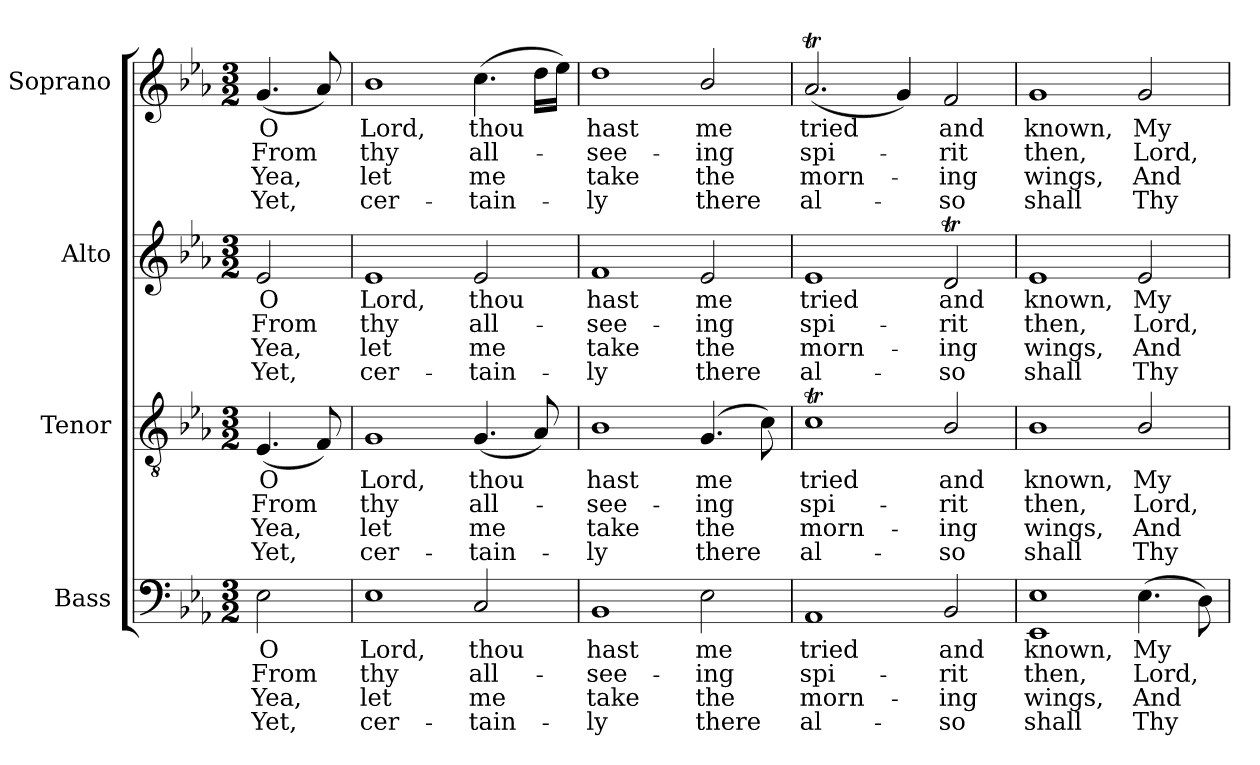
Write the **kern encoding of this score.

**kern	**text	**text	**text	**text	**kern	**text	**text	**text	**text	**kern	**text	**text	**text	**text	**kern	**text	**text	**text	**text
*part4	*part4	*part4	*part4	*part4	*part3	*part3	*part3	*part3	*part3	*part2	*part2	*part2	*part2	*part2	*part1	*part1	*part1	*part1	*part1
*staff4	*staff4	*staff4	*staff4	*staff4	*staff3	*staff3	*staff3	*staff3	*staff3	*staff2	*staff2	*staff2	*staff2	*staff2	*staff1	*staff1	*staff1	*staff1	*staff1
*I"Bass	*	*	*	*	*I"Tenor	*	*	*	*	*I"Alto	*	*	*	*	*I"Soprano	*	*	*	*
*I'B.	*	*	*	*	*I'T.	*	*	*	*	*I'A.	*	*	*	*	*I'S.	*	*	*	*
!!LO:PB:g=z
*clefF4	*	*	*	*	*clefGv2	*	*	*	*	*clefG2	*	*	*	*	*clefG2	*	*	*	*
*	*	*	*	*	*ITrd7c12	*	*	*	*	*	*	*	*	*	*	*	*	*	*
*k[b-e-a-]	*	*	*	*	*k[b-e-a-]	*	*	*	*	*k[b-e-a-]	*	*	*	*	*k[b-e-a-]	*	*	*	*
*E-:	*	*	*	*	*E-:	*	*	*	*	*E-:	*	*	*	*	*E-:	*	*	*	*
*M3/2	*	*	*	*	*M3/2	*	*	*	*	*M3/2	*	*	*	*	*M3/2	*	*	*	*
=	=	=	=	=	=	=	=	=	=	=	=	=	=	=	=	=	=	=	=
!	!LO:LY:b:color=#000000	!LO:LY:b:color=#000000	!LO:LY:b:color=#000000	!LO:LY:b:color=#000000	!	!	!	!	!	!	!	!	!	!	!	!	!	!	!
!	!	!	!	!	!	!LO:LY:b:color=#000000	!LO:LY:b:color=#000000	!LO:LY:b:color=#000000	!LO:LY:b:color=#000000	!	!	!	!	!	!	!	!	!	!
!	!	!	!	!	!	!	!	!	!	!	!LO:LY:b:color=#000000	!LO:LY:b:color=#000000	!LO:LY:b:color=#000000	!LO:LY:b:color=#000000	!	!	!	!	!
!	!	!	!	!	!	!	!	!	!	!	!	!	!	!	!	!LO:LY:b:color=#000000	!LO:LY:b:color=#000000	!LO:LY:b:color=#000000	!LO:LY:b:color=#000000
2E-i\	O	From	Yea,	Yet,	(4.EE-i/	O	From	Yea,	Yet,	2e-i/	O	From	Yea,	Yet,	(4.gi/	O	From	Yea,	Yet,
.	.	.	.	.	8FFi/)	.	.	.	.	.	.	.	.	.	8a-i/)	.	.	.	.
=1	=1	=1	=1	=1	=1	=1	=1	=1	=1	=1	=1	=1	=1	=1	=1	=1	=1	=1	=1
!	!LO:LY:b:color=#000000	!LO:LY:b:color=#000000	!LO:LY:b:color=#000000	!LO:LY:b:color=#000000	!	!	!	!	!	!	!	!	!	!	!	!	!	!	!
!	!	!	!	!	!	!LO:LY:b:color=#000000	!LO:LY:b:color=#000000	!LO:LY:b:color=#000000	!LO:LY:b:color=#000000	!	!	!	!	!	!	!	!	!	!
!	!	!	!	!	!	!	!	!	!	!	!LO:LY:b:color=#000000	!LO:LY:b:color=#000000	!LO:LY:b:color=#000000	!LO:LY:b:color=#000000	!	!	!	!	!
!	!	!	!	!	!	!	!	!	!	!	!	!	!	!	!	!LO:LY:b:color=#000000	!LO:LY:b:color=#000000	!LO:LY:b:color=#000000	!LO:LY:b:color=#000000
1E-i	Lord,	thy	let	cer-	1GGi	Lord,	thy	let	cer-	1e-i	Lord,	thy	let	cer-	1b-i	Lord,	thy	let	cer-
!	!LO:LY:b:color=#000000	!LO:LY:b:color=#000000	!LO:LY:b:color=#000000	!LO:LY:b:color=#000000	!	!	!	!	!	!	!	!	!	!	!	!	!	!	!
!	!	!	!	!	!	!LO:LY:b:color=#000000	!LO:LY:b:color=#000000	!LO:LY:b:color=#000000	!LO:LY:b:color=#000000	!	!	!	!	!	!	!	!	!	!
!	!	!	!	!	!	!	!	!	!	!	!LO:LY:b:color=#000000	!LO:LY:b:color=#000000	!LO:LY:b:color=#000000	!LO:LY:b:color=#000000	!	!	!	!	!
!	!	!	!	!	!	!	!	!	!	!	!	!	!	!	!	!LO:LY:b:color=#000000	!LO:LY:b:color=#000000	!LO:LY:b:color=#000000	!LO:LY:b:color=#000000
2Ci/	thou	all-	-me	tain-	(4.GGi/	thou	all-	-me	tain-	2e-i/	thou	all-	-me	tain-	(4.cci\	thou	all-	-me	tain-
.	.	.	.	.	8AA-i/)	.	.	.	.	.	.	.	.	.	16ddi\LL	.	.	.	.
.	.	.	.	.	.	.	.	.	.	.	.	.	.	.	16ee-i\JJ)	.	.	.	.
=2	=2	=2	=2	=2	=2	=2	=2	=2	=2	=2	=2	=2	=2	=2	=2	=2	=2	=2	=2
!	!LO:LY:b:color=#000000	!LO:LY:b:color=#000000	!LO:LY:b:color=#000000	!LO:LY:b:color=#000000	!	!	!	!	!	!	!	!	!	!	!	!	!	!	!
!	!	!	!	!	!	!LO:LY:b:color=#000000	!LO:LY:b:color=#000000	!LO:LY:b:color=#000000	!LO:LY:b:color=#000000	!	!	!	!	!	!	!	!	!	!
!	!	!	!	!	!	!	!	!	!	!	!LO:LY:b:color=#000000	!LO:LY:b:color=#000000	!LO:LY:b:color=#000000	!LO:LY:b:color=#000000	!	!	!	!	!
!	!	!	!	!	!	!	!	!	!	!	!	!	!	!	!	!LO:LY:b:color=#000000	!LO:LY:b:color=#000000	!LO:LY:b:color=#000000	!LO:LY:b:color=#000000
1BB-i	hast	-see-	-take	ly	1BB-i	hast	-see-	-take	ly	1fi	hast	-see-	-take	ly	1ddi	hast	-see-	-take	ly
!	!LO:LY:b:color=#000000	!LO:LY:b:color=#000000	!LO:LY:b:color=#000000	!LO:LY:b:color=#000000	!	!	!	!	!	!	!	!	!	!	!	!	!	!	!
!	!	!	!	!	!	!LO:LY:b:color=#000000	!LO:LY:b:color=#000000	!LO:LY:b:color=#000000	!LO:LY:b:color=#000000	!	!	!	!	!	!	!	!	!	!
!	!	!	!	!	!	!	!	!	!	!	!LO:LY:b:color=#000000	!LO:LY:b:color=#000000	!LO:LY:b:color=#000000	!LO:LY:b:color=#000000	!	!	!	!	!
!	!	!	!	!	!	!	!	!	!	!	!	!	!	!	!	!LO:LY:b:color=#000000	!LO:LY:b:color=#000000	!LO:LY:b:color=#000000	!LO:LY:b:color=#000000
2E-i\	me	-ing	the	there	(4.GGi/	me	-ing	the	there	2e-i/	me	-ing	the	there	2b-i/	me	-ing	the	there
.	.	.	.	.	8Ci\)	.	.	.	.	.	.	.	.	.	.	.	.	.	.
=3	=3	=3	=3	=3	=3	=3	=3	=3	=3	=3	=3	=3	=3	=3	=3	=3	=3	=3	=3
!	!LO:LY:b:color=#000000	!LO:LY:b:color=#000000	!LO:LY:b:color=#000000	!LO:LY:b:color=#000000	!	!	!	!	!	!	!	!	!	!	!	!	!	!	!
!	!	!	!	!	!	!LO:LY:b:color=#000000	!LO:LY:b:color=#000000	!LO:LY:b:color=#000000	!LO:LY:b:color=#000000	!	!	!	!	!	!	!	!	!	!
!	!	!	!	!	!	!	!	!	!	!	!LO:LY:b:color=#000000	!LO:LY:b:color=#000000	!LO:LY:b:color=#000000	!LO:LY:b:color=#000000	!	!	!	!	!
!	!	!	!	!	!	!	!	!	!	!	!	!	!	!	!	!LO:LY:b:color=#000000	!LO:LY:b:color=#000000	!LO:LY:b:color=#000000	!LO:LY:b:color=#000000
1AA-i	tried	spi-	morn-	-al-	1CTi	tried	spi-	morn-	-al-	1e-i	tried	spi-	morn-	-al-	(2.a-Ti/	tried	spi-	morn-	-al-
.	.	.	.	.	.	.	.	.	.	.	.	.	.	.	4gi/)	.	.	.	.
!	!LO:LY:b:color=#000000	!LO:LY:b:color=#000000	!LO:LY:b:color=#000000	!LO:LY:b:color=#000000	!	!	!	!	!	!	!	!	!	!	!	!	!	!	!
!	!	!	!	!	!	!LO:LY:b:color=#000000	!LO:LY:b:color=#000000	!LO:LY:b:color=#000000	!LO:LY:b:color=#000000	!	!	!	!	!	!	!	!	!	!
!	!	!	!	!	!	!	!	!	!	!	!LO:LY:b:color=#000000	!LO:LY:b:color=#000000	!LO:LY:b:color=#000000	!LO:LY:b:color=#000000	!	!	!	!	!
!	!	!	!	!	!	!	!	!	!	!	!	!	!	!	!	!LO:LY:b:color=#000000	!LO:LY:b:color=#000000	!LO:LY:b:color=#000000	!LO:LY:b:color=#000000
2BB-i/	and	-rit	-ing	so	2BB-i/	and	-rit	-ing	so	2dti/	and	-rit	-ing	so	2fi/	and	-rit	-ing	so
=4	=4	=4	=4	=4	=4	=4	=4	=4	=4	=4	=4	=4	=4	=4	=4	=4	=4	=4	=4
!	!LO:LY:b:color=#000000	!LO:LY:b:color=#000000	!LO:LY:b:color=#000000	!LO:LY:b:color=#000000	!	!	!	!	!	!	!	!	!	!	!	!	!	!	!
!	!	!	!	!	!	!LO:LY:b:color=#000000	!LO:LY:b:color=#000000	!LO:LY:b:color=#000000	!LO:LY:b:color=#000000	!	!	!	!	!	!	!	!	!	!
!	!	!	!	!	!	!	!	!	!	!	!LO:LY:b:color=#000000	!LO:LY:b:color=#000000	!LO:LY:b:color=#000000	!LO:LY:b:color=#000000	!	!	!	!	!
!	!	!	!	!	!	!	!	!	!	!	!	!	!	!	!	!LO:LY:b:color=#000000	!LO:LY:b:color=#000000	!LO:LY:b:color=#000000	!LO:LY:b:color=#000000
1EE-i 1E-i	known,	then,	wings,	shall	1BB-i	known,	then,	wings,	shall	1e-i	known,	then,	wings,	shall	1gi	known,	then,	wings,	shall
!	!LO:LY:b:color=#000000	!LO:LY:b:color=#000000	!LO:LY:b:color=#000000	!LO:LY:b:color=#000000	!	!	!	!	!	!	!	!	!	!	!	!	!	!	!
!	!	!	!	!	!	!LO:LY:b:color=#000000	!LO:LY:b:color=#000000	!LO:LY:b:color=#000000	!LO:LY:b:color=#000000	!	!	!	!	!	!	!	!	!	!
!	!	!	!	!	!	!	!	!	!	!	!LO:LY:b:color=#000000	!LO:LY:b:color=#000000	!LO:LY:b:color=#000000	!LO:LY:b:color=#000000	!	!	!	!	!
!	!	!	!	!	!	!	!	!	!	!	!	!	!	!	!	!LO:LY:b:color=#000000	!LO:LY:b:color=#000000	!LO:LY:b:color=#000000	!LO:LY:b:color=#000000
(4.E-i\	My	Lord,	And	Thy	2BB-i/	My	Lord,	And	Thy	2e-i/	My	Lord,	And	Thy	2gi/	My	Lord,	And	Thy
8Di\)	.	.	.	.	.	.	.	.	.	.	.	.	.	.	.	.	.	.	.
=	=	=	=	=	=	=	=	=	=	=	=	=	=	=	=	=	=	=	=
*-	*-	*-	*-	*-	*-	*-	*-	*-	*-	*-	*-	*-	*-	*-	*-	*-	*-	*-	*-
